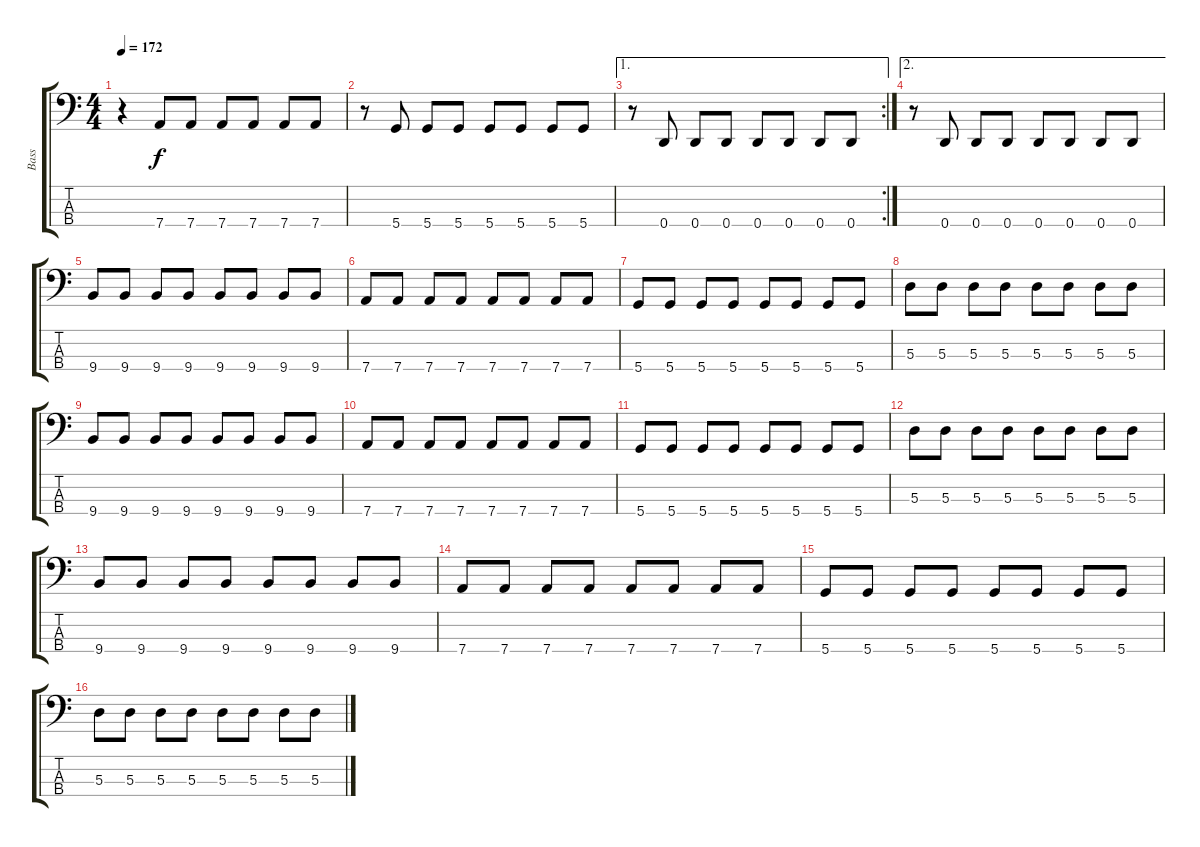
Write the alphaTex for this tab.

\track ("Bass" "Bass") {instrument electricbasspick}
\staff {score tabs}
\tuning (G2 D2 A1 D1) {hide}
\ts (4 4)
\tempo 172
\clef f4
\ks c
r.4{dy f} 7.4.8 7.4.8 7.4.8 7.4.8 7.4.8 7.4.8 |
r.8 5.4.8 5.4.8 5.4.8 5.4.8 5.4.8 5.4.8 5.4.8 |
\ae 1
\rc 2
r.8 0.4.8 0.4.8 0.4.8 0.4.8 0.4.8 0.4.8 0.4.8 |
\ae 2
r.8 0.4.8 0.4.8 0.4.8 0.4.8 0.4.8 0.4.8 0.4.8 |
9.4.8 9.4.8 9.4.8 9.4.8 9.4.8 9.4.8 9.4.8 9.4.8 |
7.4.8 7.4.8 7.4.8 7.4.8 7.4.8 7.4.8 7.4.8 7.4.8 |
5.4.8 5.4.8 5.4.8 5.4.8 5.4.8 5.4.8 5.4.8 5.4.8 |
5.3.8 5.3.8 5.3.8 5.3.8 5.3.8 5.3.8 5.3.8 5.3.8 |
9.4.8 9.4.8 9.4.8 9.4.8 9.4.8 9.4.8 9.4.8 9.4.8 |
7.4.8 7.4.8 7.4.8 7.4.8 7.4.8 7.4.8 7.4.8 7.4.8 |
5.4.8 5.4.8 5.4.8 5.4.8 5.4.8 5.4.8 5.4.8 5.4.8 |
5.3.8 5.3.8 5.3.8 5.3.8 5.3.8 5.3.8 5.3.8 5.3.8 |
9.4.8 9.4.8 9.4.8 9.4.8 9.4.8 9.4.8 9.4.8 9.4.8 |
7.4.8 7.4.8 7.4.8 7.4.8 7.4.8 7.4.8 7.4.8 7.4.8 |
5.4.8 5.4.8 5.4.8 5.4.8 5.4.8 5.4.8 5.4.8 5.4.8 |
5.3.8 5.3.8 5.3.8 5.3.8 5.3.8 5.3.8 5.3.8 5.3.8
